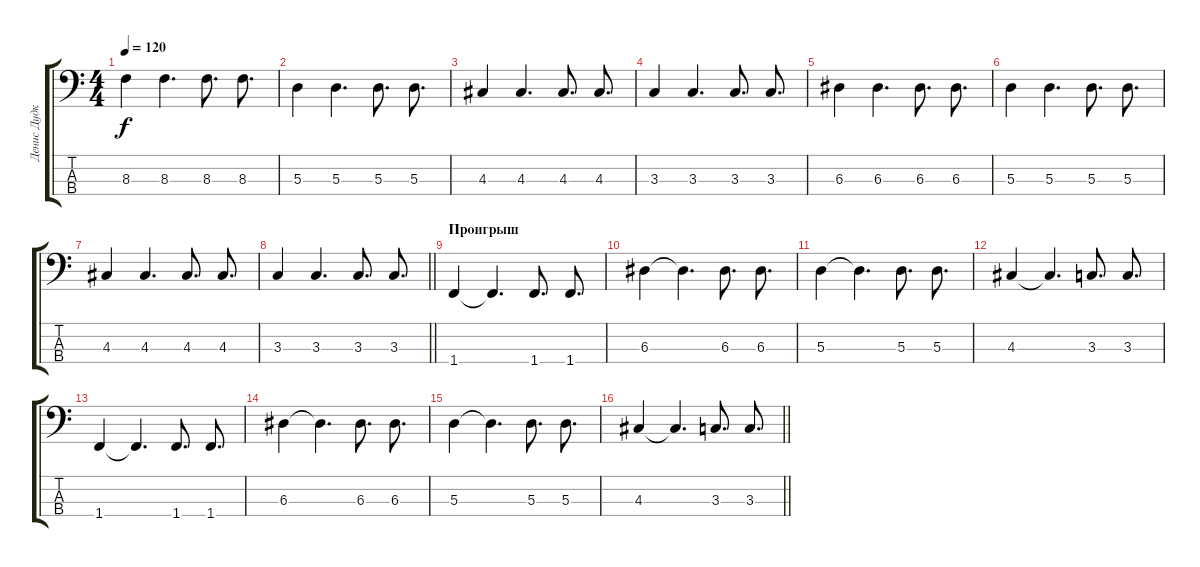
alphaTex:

\track ("Денис Дудко" "Денис Дудк") {instrument electricbassfinger}
\staff {score tabs}
\tuning (G2 D2 A1 E1) {hide}
\ts (4 4)
\tempo 120
\clef f4
\ks c
8.3.4{dy f} 8.3.4{d} 8.3.8{d} 8.3.8{d} |
5.3.4 5.3.4{d} 5.3.8{d} 5.3.8{d} |
4.3.4 4.3.4{d} 4.3.8{d} 4.3.8{d} |
3.3.4 3.3.4{d} 3.3.8{d} 3.3.8{d} |
6.3.4 6.3.4{d} 6.3.8{d} 6.3.8{d} |
5.3.4 5.3.4{d} 5.3.8{d} 5.3.8{d} |
4.3.4 4.3.4{d} 4.3.8{d} 4.3.8{d} |
\barLineRight lightlight
3.3.4 3.3.4{d} 3.3.8{d} 3.3.8{d} |
\section ("" "Проигрыш")
1.4.4 1.4{t}.4{d} 1.4.8{d} 1.4.8{d} |
6.3.4 6.3{t}.4{d} 6.3.8{d} 6.3.8{d} |
5.3.4 5.3{t}.4{d} 5.3.8{d} 5.3.8{d} |
4.3.4 4.3{t}.4{d} 3.3.8{d} 3.3.8{d} |
1.4.4 1.4{t}.4{d} 1.4.8{d} 1.4.8{d} |
6.3.4 6.3{t}.4{d} 6.3.8{d} 6.3.8{d} |
5.3.4 5.3{t}.4{d} 5.3.8{d} 5.3.8{d} |
\barLineRight lightlight
4.3.4 4.3{t}.4{d} 3.3.8{d} 3.3.8{d}
